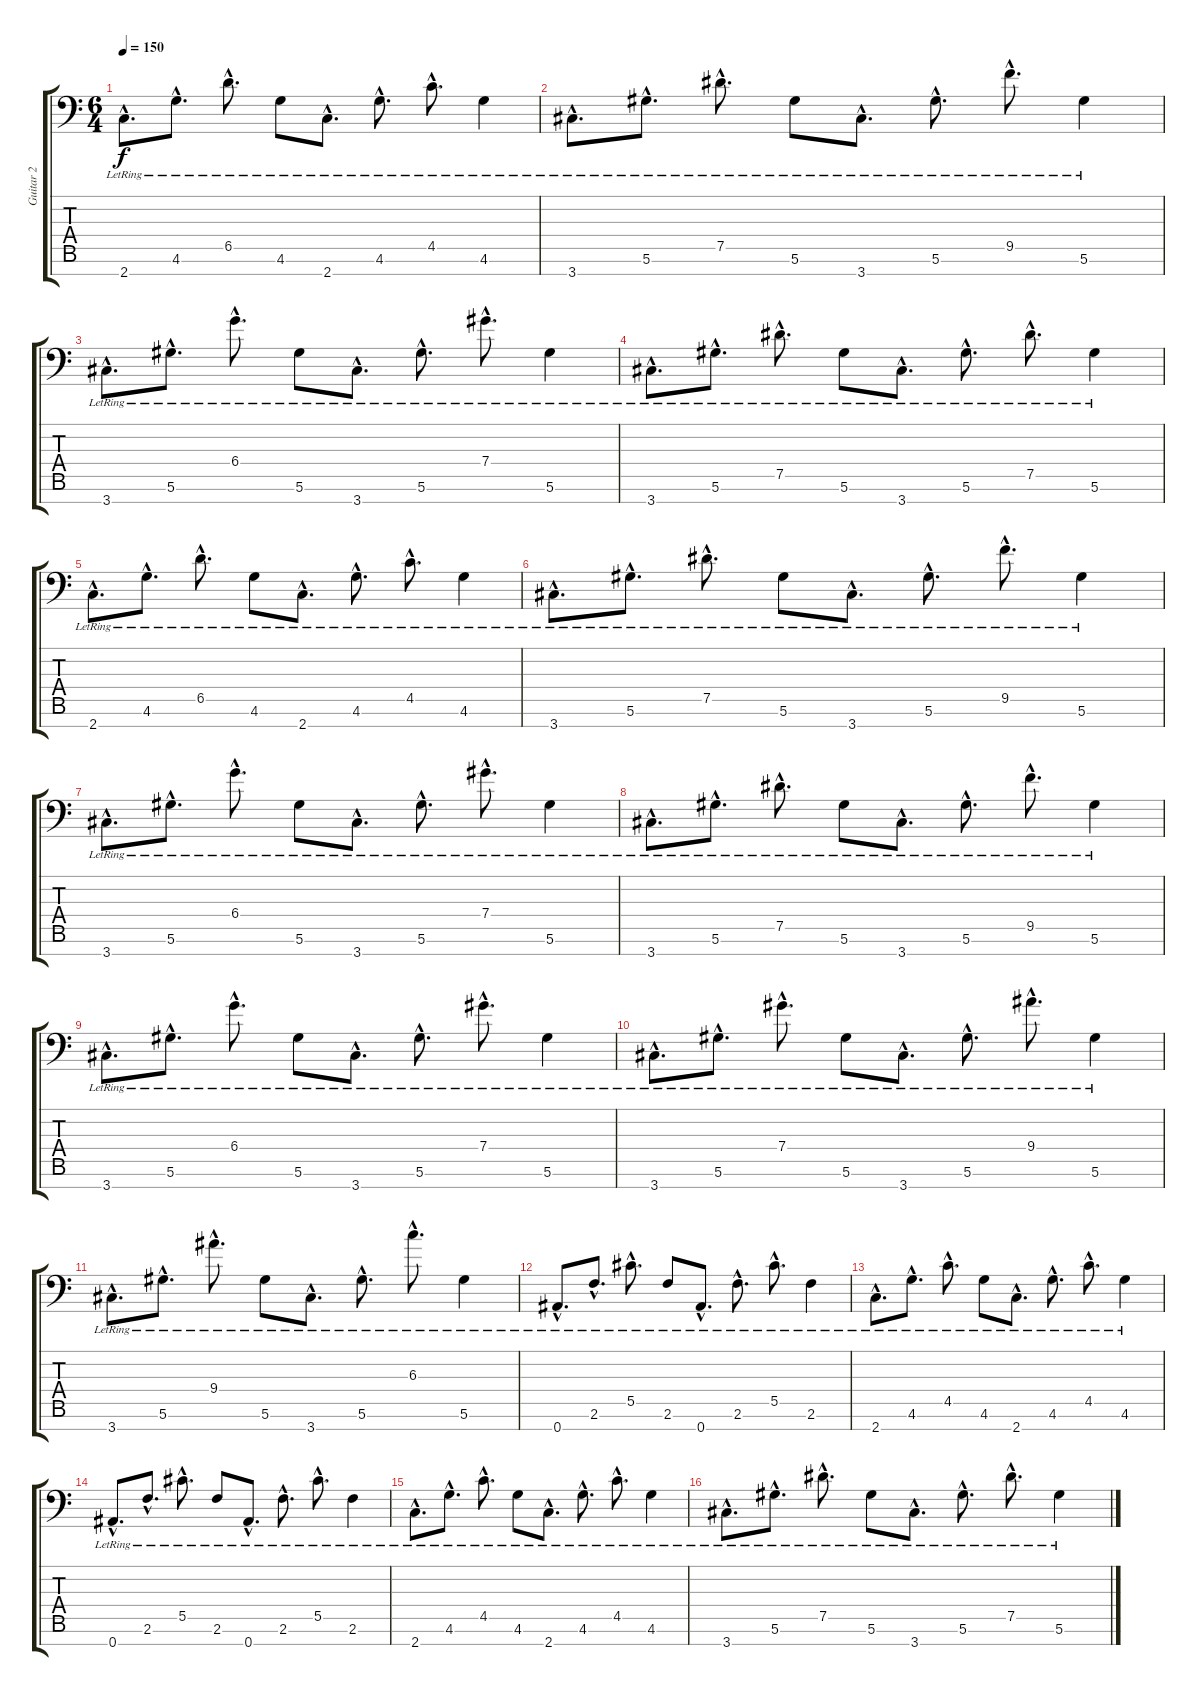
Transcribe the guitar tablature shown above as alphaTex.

\track ("Guitar 2" "Guitar 2") {instrument distortionguitar}
\staff {score tabs}
\tuning (Eb4 Bb3 Gb3 Db3 Ab2 Eb2 Bb1) {hide}
\ts (6 4)
\tempo 150
\clef f4
\ks c
2.7{hac lr}.8{d dy f} 4.6{hac lr}.8{d} 6.5{hac lr}.8{d} 4.6{lr}.8 2.7{hac lr}.8{d} 4.6{hac lr}.8{d} 4.5{hac lr}.8{d} 4.6{lr}.4 |
3.7{hac lr}.8{d} 5.6{hac lr}.8{d} 7.5{hac lr}.8{d} 5.6{lr}.8 3.7{hac lr}.8{d} 5.6{hac lr}.8{d} 9.5{hac lr}.8{d} 5.6{lr}.4 |
3.7{hac lr}.8{d} 5.6{hac lr}.8{d} 6.4{hac lr}.8{d} 5.6{lr}.8 3.7{hac lr}.8{d} 5.6{hac lr}.8{d} 7.4{hac lr}.8{d} 5.6{lr}.4 |
3.7{hac lr}.8{d} 5.6{hac lr}.8{d} 7.5{hac lr}.8{d} 5.6{lr}.8 3.7{hac lr}.8{d} 5.6{hac lr}.8{d} 7.5{hac lr}.8{d} 5.6{lr}.4 |
2.7{hac lr}.8{d} 4.6{hac lr}.8{d} 6.5{hac lr}.8{d} 4.6{lr}.8 2.7{hac lr}.8{d} 4.6{hac lr}.8{d} 4.5{hac lr}.8{d} 4.6{lr}.4 |
3.7{hac lr}.8{d} 5.6{hac lr}.8{d} 7.5{hac lr}.8{d} 5.6{lr}.8 3.7{hac lr}.8{d} 5.6{hac lr}.8{d} 9.5{hac lr}.8{d} 5.6{lr}.4 |
3.7{hac lr}.8{d} 5.6{hac lr}.8{d} 6.4{hac lr}.8{d} 5.6{lr}.8 3.7{hac lr}.8{d} 5.6{hac lr}.8{d} 7.4{hac lr}.8{d} 5.6{lr}.4 |
3.7{hac lr}.8{d} 5.6{hac lr}.8{d} 7.5{hac lr}.8{d} 5.6{lr}.8 3.7{hac lr}.8{d} 5.6{hac lr}.8{d} 9.5{hac lr}.8{d} 5.6{lr}.4 |
3.7{hac lr}.8{d} 5.6{hac lr}.8{d} 6.4{hac lr}.8{d} 5.6{lr}.8 3.7{hac lr}.8{d} 5.6{hac lr}.8{d} 7.4{hac lr}.8{d} 5.6{lr}.4 |
3.7{hac lr}.8{d} 5.6{hac lr}.8{d} 7.4{hac lr}.8{d} 5.6{lr}.8 3.7{hac lr}.8{d} 5.6{hac lr}.8{d} 9.4{hac lr}.8{d} 5.6{lr}.4 |
3.7{hac lr}.8{d} 5.6{hac lr}.8{d} 9.4{hac lr}.8{d} 5.6{lr}.8 3.7{hac lr}.8{d} 5.6{hac lr}.8{d} 6.3{hac lr}.8{d} 5.6{lr}.4 |
0.7{hac lr}.8{d} 2.6{hac lr}.8{d} 5.5{hac lr}.8{d} 2.6{lr}.8 0.7{hac lr}.8{d} 2.6{hac lr}.8{d} 5.5{hac lr}.8{d} 2.6{lr}.4 |
2.7{hac lr}.8{d} 4.6{hac lr}.8{d} 4.5{hac lr}.8{d} 4.6{lr}.8 2.7{hac lr}.8{d} 4.6{hac lr}.8{d} 4.5{hac lr}.8{d} 4.6{lr}.4 |
0.7{hac lr}.8{d} 2.6{hac lr}.8{d} 5.5{hac lr}.8{d} 2.6{lr}.8 0.7{hac lr}.8{d} 2.6{hac lr}.8{d} 5.5{hac lr}.8{d} 2.6{lr}.4 |
2.7{hac lr}.8{d} 4.6{hac lr}.8{d} 4.5{hac lr}.8{d} 4.6{lr}.8 2.7{hac lr}.8{d} 4.6{hac lr}.8{d} 4.5{hac lr}.8{d} 4.6{lr}.4 |
3.7{hac lr}.8{d} 5.6{hac lr}.8{d} 7.5{hac lr}.8{d} 5.6{lr}.8 3.7{hac lr}.8{d} 5.6{hac lr}.8{d} 7.5{hac lr}.8{d} 5.6{lr}.4
